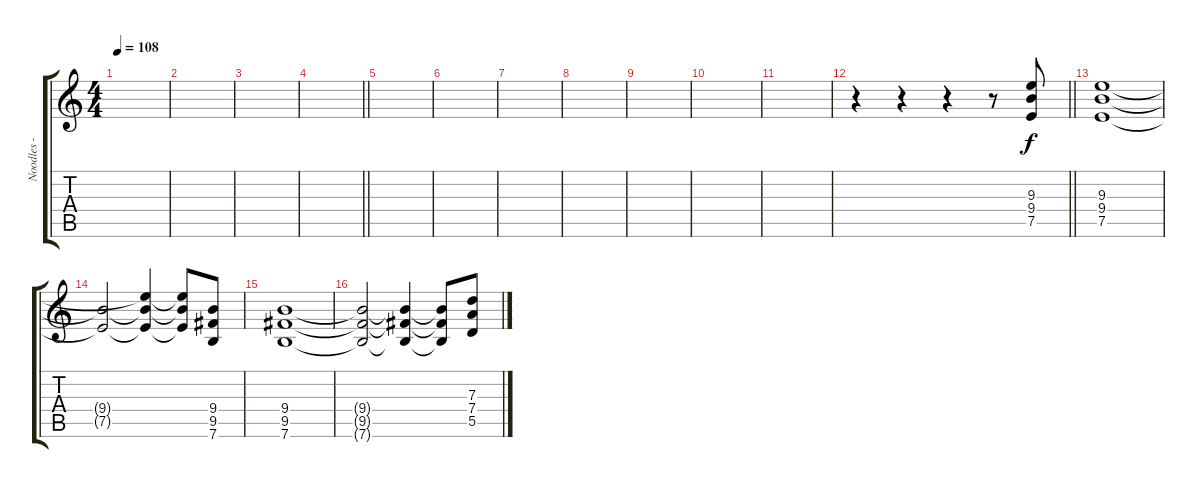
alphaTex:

\track ("Noodles - Guitar" "Noodles - ") {instrument distortionguitar}
\staff {score tabs}
\tuning (E4 B3 G3 D3 A2 E2) {hide}
\ts (4 4)
\tempo 108
\clef g2
\ks c
|
|
|
\barLineRight lightlight
|
|
|
|
|
|
|
|
\barLineRight lightlight
r.4 r.4 r.4 r.8 (9.3 9.4 7.5).8 |
(9.3 9.4 7.5).1 |
(9.4{t} 7.5{t}).2 (9.3{t} 9.4{t} 7.5{t}).4 (9.3{t} 9.4{t} 7.5{t}).8 (9.4 9.5 7.6).8 |
(9.4 9.5 7.6).1 |
(9.4{t} 9.5{t} 7.6{t}).2 (9.4{t} 9.5{t} 7.6{t}).4 (9.4{t} 9.5{t} 7.6{t}).8 (7.3 7.4 5.5).8
